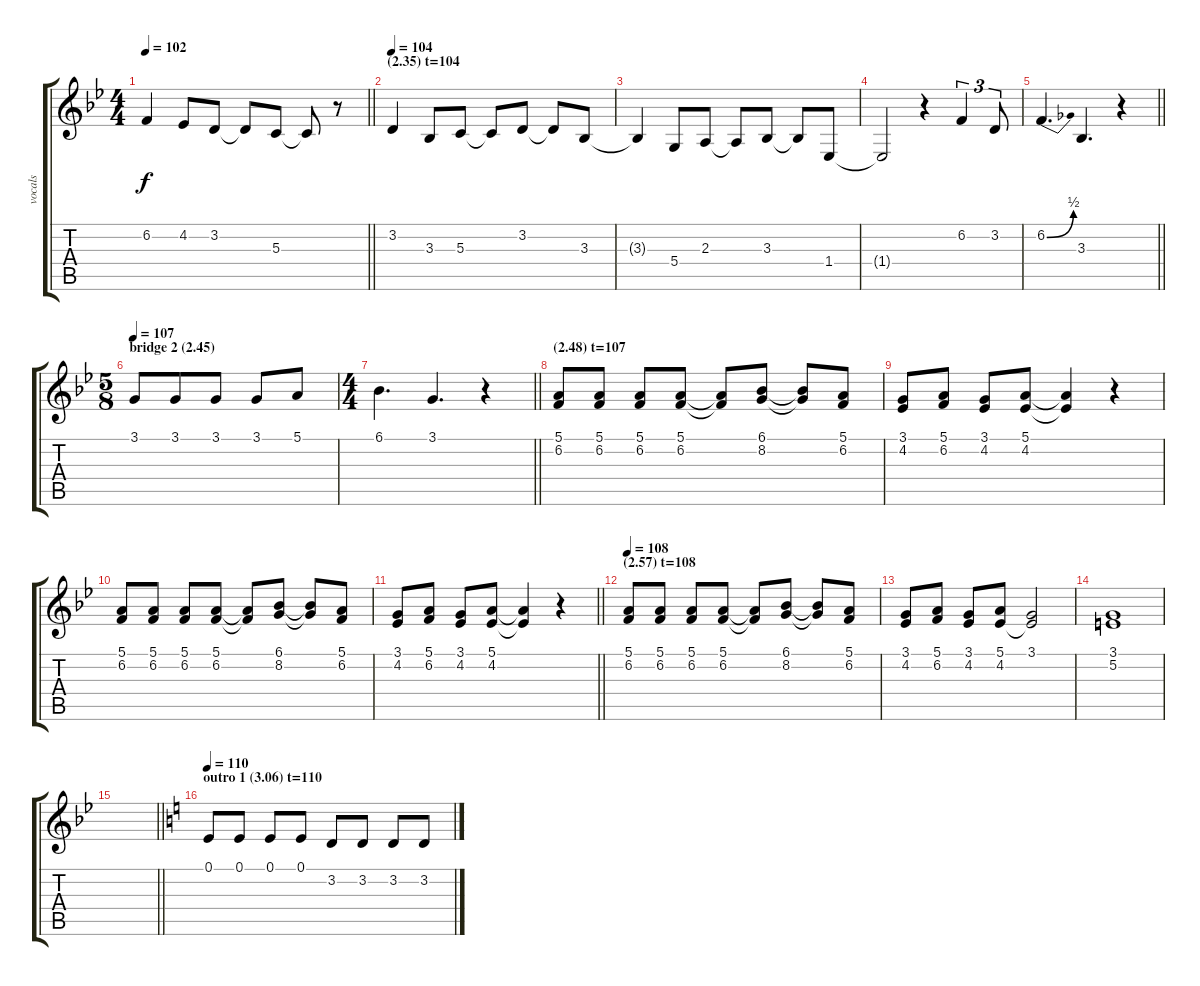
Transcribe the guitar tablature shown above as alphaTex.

\track ("vocals" "vocals") {instrument clarinet}
\staff {score tabs}
\tuning (E4 B3 G3 D3 A2 E2) {hide}
\ts (4 4)
\tempo 102
\clef g2
\barLineRight lightlight
\ks bb
6.2.4{dy f} 4.2.8 3.2.8 3.2{t}.8 5.3.8 5.3{t}.8 r.8 |
\section ("" "(2.35) t=104")
\tempo 104
3.2.4 3.3.8 5.3.8 5.3{t}.8 3.2.8 3.2{t}.8 3.3.8 |
3.3{t}.4 5.4.8 2.3.8 2.3{t}.8 3.3.8 3.3{t}.8 1.4.8 |
1.4{t}.2 r.4 6.2.4{tu (3 2)} 3.2.8{tu (3 2)} |
\barLineRight lightlight
6.2{be (bend 0 0 60 2)}.4{d} 3.3.4{d} r.4 |
\ts (5 8)
\section ("" "bridge 2 (2.45)")
\tempo 107
3.1.8 3.1.8 3.1.8 3.1.8 5.1.8 |
\ts (4 4)
\barLineRight lightlight
6.1.4{d} 3.1.4{d} r.4 |
\section ("" "(2.48) t=107")
(5.1 6.2).8 (5.1 6.2).8 (5.1 6.2).8 (5.1 6.2).8 (5.1{t} 6.2{t}).8 (6.1 8.2).8 (6.1{t} 8.2{t}).8 (5.1 6.2).8 |
(3.1 4.2).8 (5.1 6.2).8 (3.1 4.2).8 (5.1 4.2).8 (5.1{t} 4.2{t}).4 r.4 |
(5.1 6.2).8 (5.1 6.2).8 (5.1 6.2).8 (5.1 6.2).8 (5.1{t} 6.2{t}).8 (6.1 8.2).8 (6.1{t} 8.2{t}).8 (5.1 6.2).8 |
\barLineRight lightlight
(3.1 4.2).8 (5.1 6.2).8 (3.1 4.2).8 (5.1 4.2).8 (5.1{t} 4.2{t}).4 r.4 |
\section ("" "(2.57) t=108")
\tempo 108
(5.1 6.2).8 (5.1 6.2).8 (5.1 6.2).8 (5.1 6.2).8 (5.1{t} 6.2{t}).8 (6.1 8.2).8 (6.1{t} 8.2{t}).8 (5.1 6.2).8 |
(3.1 4.2).8 (5.1 6.2).8 (3.1 4.2).8 (5.1 4.2).8 (3.1 4.2{t}).2 |
(3.1 5.2).1 |
\barLineRight lightlight
|
\section ("" "outro 1 (3.06) t=110")
\tempo 110
\ks c
0.1.8 0.1.8 0.1.8 0.1.8 3.2.8 3.2.8 3.2.8 3.2.8
